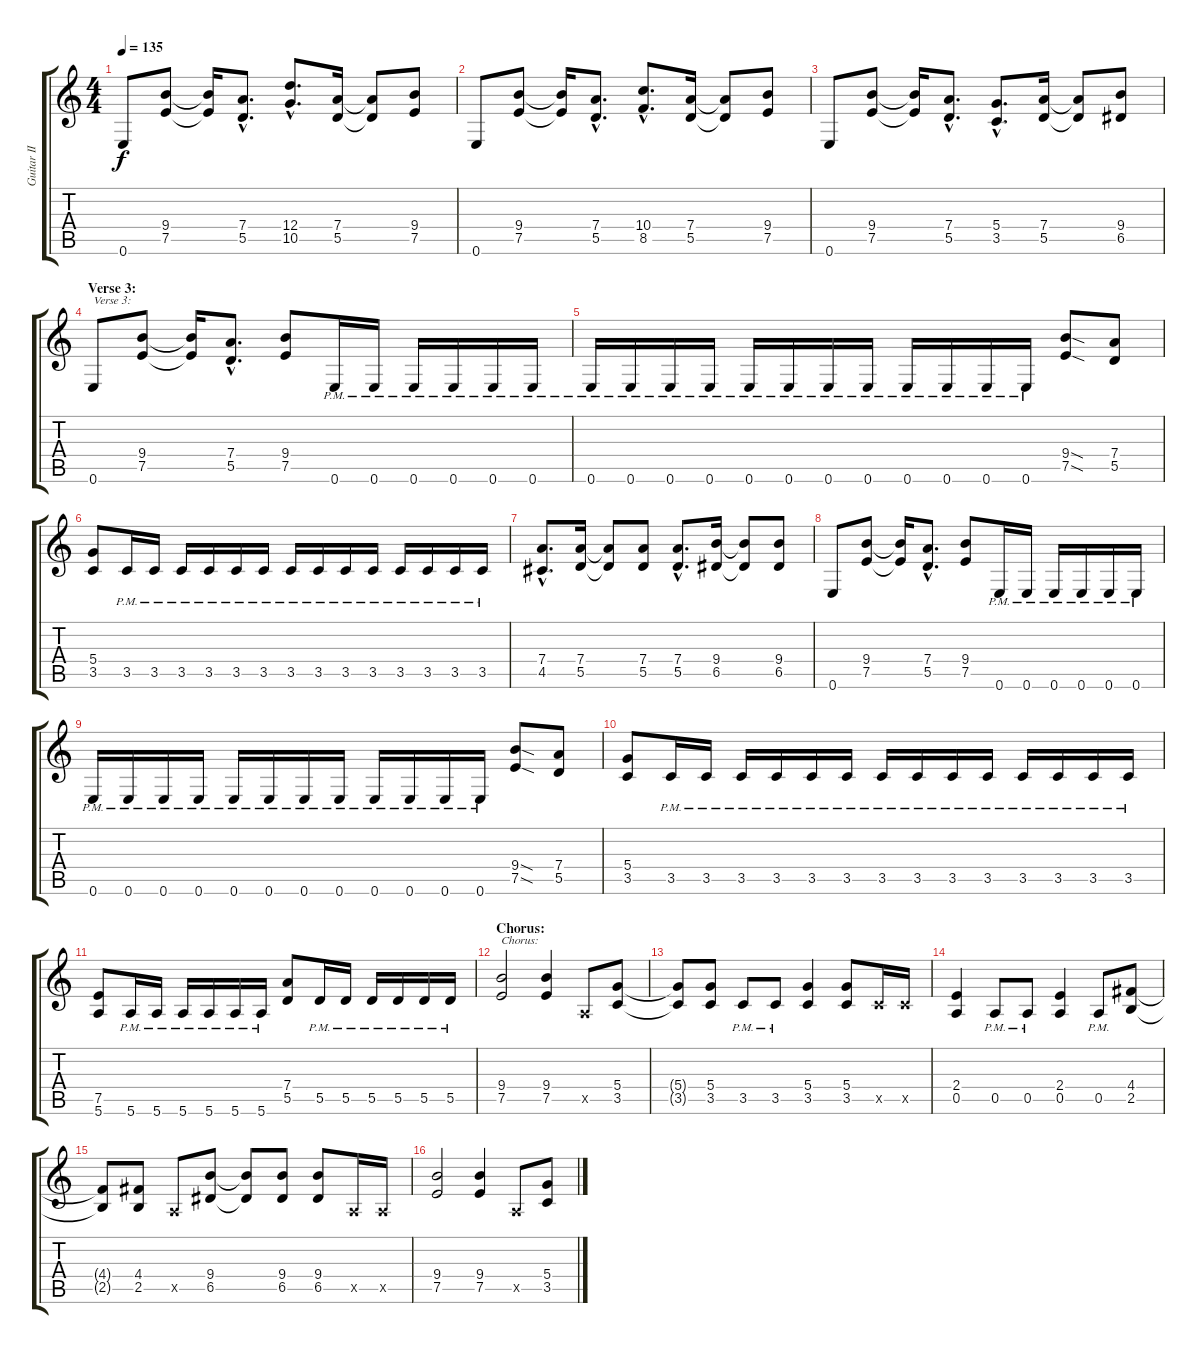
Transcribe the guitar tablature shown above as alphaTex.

\track ("Guitar II" "Guitar II") {instrument distortionguitar}
\staff {score tabs}
\tuning (E4 B3 G3 D3 A2 E2) {hide}
\ts (4 4)
\tempo 135
\clef g2
\ks c
0.6.8{dy f} (9.4 7.5).8 (9.4{t} 7.5{t}).16 (7.4{hac} 5.5{hac}).8{d} (12.4{hac} 10.5{hac}).8{d} (7.4 5.5).16 (7.4{t} 5.5{t}).8 (9.4 7.5).8 |
0.6.8 (9.4 7.5).8 (9.4{t} 7.5{t}).16 (7.4{hac} 5.5{hac}).8{d} (10.4{hac} 8.5{hac}).8{d} (7.4 5.5).16 (7.4{t} 5.5{t}).8 (9.4 7.5).8 |
0.6.8 (9.4 7.5).8 (9.4{t} 7.5{t}).16 (7.4{hac} 5.5{hac}).8{d} (5.4{hac} 3.5{hac}).8{d} (7.4 5.5).16 (7.4{t} 5.5{t}).8 (9.4 6.5).8 |
\section ("" "Verse 3:")
0.6.8{txt "Verse 3:"} (9.4 7.5).8 (9.4{t} 7.5{t}).16 (7.4{hac} 5.5{hac}).8{d} (9.4 7.5).8 0.6{pm}.16 0.6{pm}.16 0.6{pm}.16 0.6{pm}.16 0.6{pm}.16 0.6{pm}.16 |
0.6{pm}.16 0.6{pm}.16 0.6{pm}.16 0.6{pm}.16 0.6{pm}.16 0.6{pm}.16 0.6{pm}.16 0.6{pm}.16 0.6{pm}.16 0.6{pm}.16 0.6{pm}.16 0.6{pm}.16 (9.4{sod} 7.5{sod}).8 (7.4 5.5).8 |
(5.4 3.5).8 3.5{pm}.16 3.5{pm}.16 3.5{pm}.16 3.5{pm}.16 3.5{pm}.16 3.5{pm}.16 3.5{pm}.16 3.5{pm}.16 3.5{pm}.16 3.5{pm}.16 3.5{pm}.16 3.5{pm}.16 3.5{pm}.16 3.5{pm}.16 |
(7.4{hac} 4.5{hac}).8{d} (7.4 5.5).16 (7.4{t} 5.5{t}).8 (7.4 5.5).8 (7.4{hac} 5.5{hac}).8{d} (9.4 6.5).16 (9.4{t} 6.5{t}).8 (9.4 6.5).8 |
0.6.8 (9.4 7.5).8 (9.4{t} 7.5{t}).16 (7.4{hac} 5.5{hac}).8{d} (9.4 7.5).8 0.6{pm}.16 0.6{pm}.16 0.6{pm}.16 0.6{pm}.16 0.6{pm}.16 0.6{pm}.16 |
0.6{pm}.16 0.6{pm}.16 0.6{pm}.16 0.6{pm}.16 0.6{pm}.16 0.6{pm}.16 0.6{pm}.16 0.6{pm}.16 0.6{pm}.16 0.6{pm}.16 0.6{pm}.16 0.6{pm}.16 (9.4{sod} 7.5{sod}).8 (7.4 5.5).8 |
(5.4 3.5).8 3.5{pm}.16 3.5{pm}.16 3.5{pm}.16 3.5{pm}.16 3.5{pm}.16 3.5{pm}.16 3.5{pm}.16 3.5{pm}.16 3.5{pm}.16 3.5{pm}.16 3.5{pm}.16 3.5{pm}.16 3.5{pm}.16 3.5{pm}.16 |
(7.5 5.6).8 5.6{pm}.16 5.6{pm}.16 5.6{pm}.16 5.6{pm}.16 5.6{pm}.16 5.6{pm}.16 (7.4 5.5).8 5.5{pm}.16 5.5{pm}.16 5.5{pm}.16 5.5{pm}.16 5.5{pm}.16 5.5{pm}.16 |
\section ("" "Chorus:")
(9.4 7.5).2{txt "Chorus:"} (9.4 7.5).4 0.5{x}.8 (5.4 3.5).8 |
(5.4{t} 3.5{t}).8 (5.4 3.5).8 3.5{pm}.8 3.5{pm}.8 (5.4 3.5).4 (5.4 3.5).8 3.5{x}.16 3.5{x}.16 |
(2.4 0.5).4 0.5{pm}.8 0.5{pm}.8 (2.4 0.5).4 0.5{pm}.8 (4.4 2.5).8 |
(4.4{t} 2.5{t}).8 (4.4 2.5).8 0.5{x}.8 (9.4 6.5).8 (9.4{t} 6.5{t}).8 (9.4 6.5).8 (9.4 6.5).8 0.5{x}.16 0.5{x}.16 |
(9.4 7.5).2 (9.4 7.5).4 0.5{x}.8 (5.4 3.5).8
